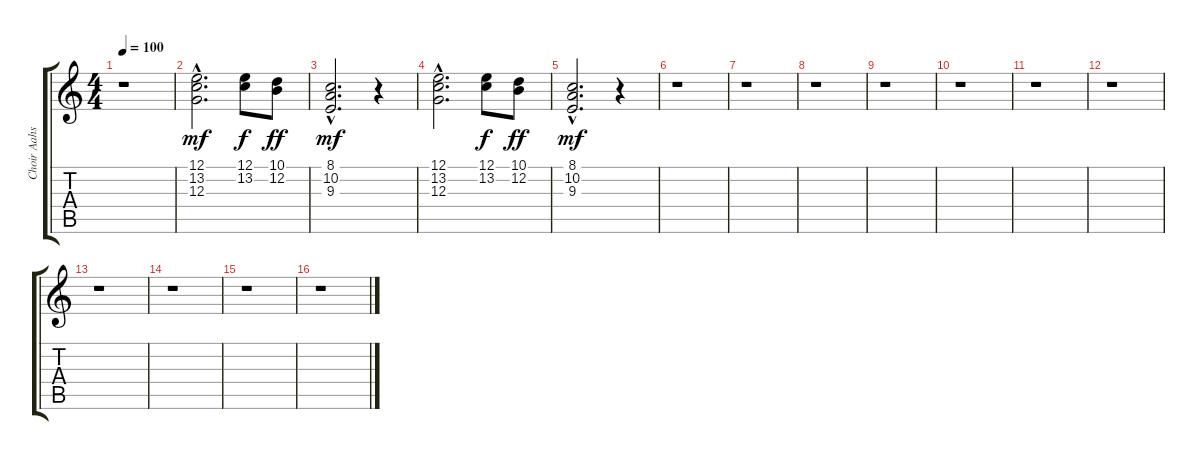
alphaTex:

\track ("Choir Aahs" "Choir Aahs") {instrument choiraahs}
\staff {score tabs}
\tuning (E4 B3 G3 D3 A2 E2) {hide}
\ts (4 4)
\tempo 100
\clef g2
\ks c
r.1{dy mf instrument choiraahs} |
(12.1{hac} 13.2{hac} 12.3{hac}).2{d instrument choiraahs} (12.1 13.2).8{dy f} (10.1 12.2).8{dy ff} |
(8.1{hac} 10.2{hac} 9.3{hac}).2{d dy mf} r.4 |
(12.1{hac} 13.2{hac} 12.3{hac}).2{d} (12.1 13.2).8{dy f} (10.1 12.2).8{dy ff} |
(8.1{hac} 10.2{hac} 9.3{hac}).2{d dy mf} r.4 |
r.1 |
r.1 |
r.1 |
r.1 |
r.1 |
r.1 |
r.1 |
r.1 |
r.1 |
r.1 |
r.1
